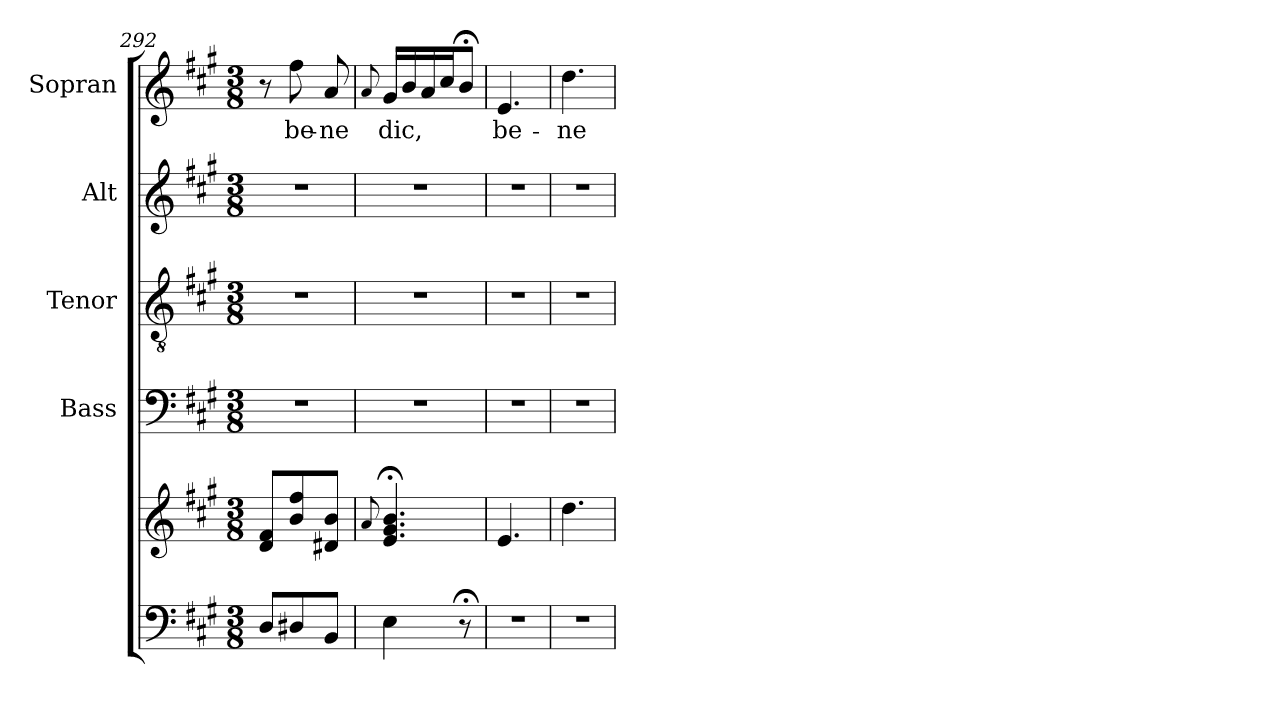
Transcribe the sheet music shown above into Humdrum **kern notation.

**kern	**kern	**kern	**kern	**kern	**kern	**text
*part5	*part5	*part4	*part3	*part2	*part1	*part1
*staff6	*staff5	*staff4	*staff3	*staff2	*staff1	*staff1
*	*	*I"Bass	*I"Tenor	*I"Alt	*I"Sopran	*
*	*	*I'B.	*I'T.	*I'A.	*I'S.	*
*clefF4	*clefG2	*clefF4	*clefGv2	*clefG2	*clefG2	*
*k[f#c#g#]	*k[f#c#g#]	*k[f#c#g#]	*k[f#c#g#]	*k[f#c#g#]	*k[f#c#g#]	*
*A:	*A:	*A:	*A:	*A:	*A:	*
*M3/8	*M3/8	*M3/8	*M3/8	*M3/8	*M3/8	*
=292	=292	=292	=292	=292	=292	=292
8D/L	8d/ 8f#/L	4.r	4.r	4.r	8r	.
!	!	!	!	!	!	!LO:LY:b
8D#X/	8b/ 8ff#/	.	.	.	8ff#\	be-
!	!	!	!	!	!	!LO:LY:b
8BB/J	8d#X/ 8b/J	.	.	.	8a/	-ne
=293	=293	=293	=293	=293	=293	=293
.	8qqa/	.	.	.	8qqa/	.
!	!	!	!	!	!	!LO:LY:b
4E\	4.e/;< 4.g#/;< 4.b/;<	4.r	4.r	4.r	16g#/LL	dic,
.	.	.	.	.	16b/	.
.	.	.	.	.	16a/	.
.	.	.	.	.	16cc#/J	.
8r;<	.	.	.	.	8b;</J	.
=294	=294	=294	=294	=294	=294	=294
!	!	!	!	!	!	!LO:LY:b
4.r	4.e/	4.r	4.r	4.r	4.e/	be-
=295	=295	=295	=295	=295	=295	=295
!	!	!	!	!	!	!LO:LY:b
4.r	4.dd\	4.r	4.r	4.r	4.dd\	-ne-
=	=	=	=	=	=	=
*-	*-	*-	*-	*-	*-	*-
